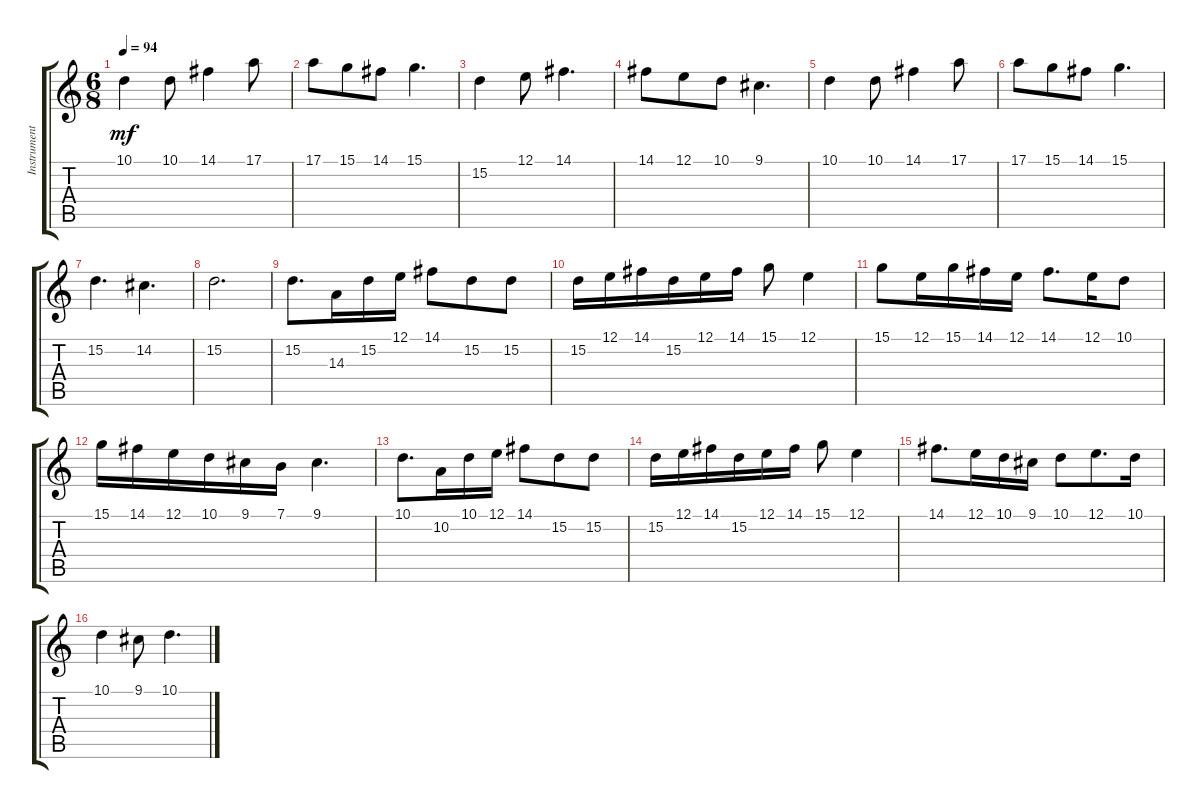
\track ("Instrument 4 (Koto)" "Instrument") {instrument koto}
\staff {score tabs}
\tuning (E4 B3 G3 D3 A2 E2) {hide}
\ts (6 8)
\tempo 94
\clef g2
\ks c
10.1.4{dy mf instrument trumpet} 10.1.8 14.1.4 17.1.8 |
17.1.8 15.1.8 14.1.8 15.1.4{d} |
15.2.4 12.1.8 14.1.4{d} |
14.1.8 12.1.8 10.1.8 9.1.4{d} |
10.1.4 10.1.8 14.1.4 17.1.8 |
17.1.8 15.1.8 14.1.8 15.1.4{d} |
15.2.4{d} 14.2.4{d} |
15.2.2{d} |
15.2.8{d instrument koto} 14.3.16 15.2.16 12.1.16 14.1.8 15.2.8 15.2.8 |
15.2.16 12.1.16 14.1.16 15.2.16 12.1.16 14.1.16 15.1.8 12.1.4 |
15.1.8 12.1.16 15.1.16 14.1.16 12.1.16 14.1.8{d} 12.1.16 10.1.8 |
15.1.16 14.1.16 12.1.16 10.1.16 9.1.16 7.1.16 9.1.4{d} |
10.1.8{d} 10.2.16 10.1.16 12.1.16 14.1.8 15.2.8 15.2.8 |
15.2.16 12.1.16 14.1.16 15.2.16 12.1.16 14.1.16 15.1.8 12.1.4 |
14.1.8{d} 12.1.16 10.1.16 9.1.16 10.1.8 12.1.8{d} 10.1.16 |
10.1.4 9.1.8 10.1.4{d}
